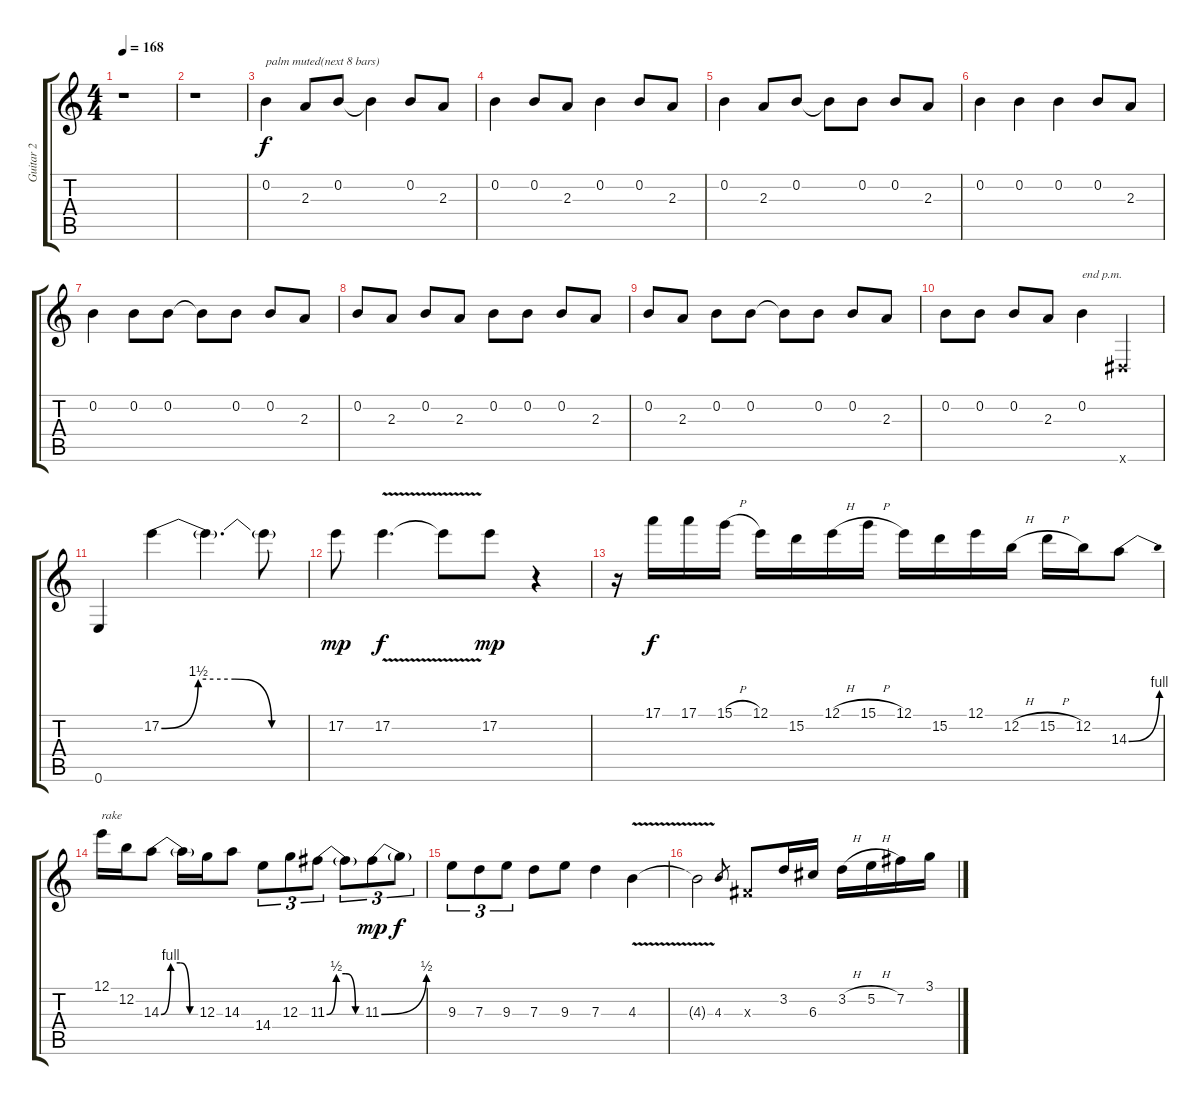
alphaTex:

\track ("Guitar 2" "Guitar 2") {instrument distortionguitar}
\staff {score tabs}
\tuning (E4 B3 G3 D3 A2 E2) {hide}
\ts (4 4)
\tempo 168
\clef g2
\ks c
r.1{dy f} |
r.1 |
0.2.4{txt "palm muted(next 8 bars)" instrument electricguitarmuted} 2.3.8 0.2.8 0.2{t}.4 0.2.8 2.3.8 |
0.2.4 0.2.8 2.3.8 0.2.4 0.2.8 2.3.8 |
0.2.4 2.3.8 0.2.8 0.2{t}.8 0.2.8 0.2.8 2.3.8 |
0.2.4 0.2.4 0.2.4 0.2.8 2.3.8 |
0.2.4 0.2.8 0.2.8 0.2{t}.8 0.2.8 0.2.8 2.3.8 |
0.2.8 2.3.8 0.2.8 2.3.8 0.2.8 0.2.8 0.2.8 2.3.8 |
0.2.8 2.3.8 0.2.8 0.2.8 0.2{t}.8 0.2.8 0.2.8 2.3.8 |
0.2.8 0.2.8 0.2.8 2.3.8 0.2.4{txt "end p.m." instrument distortionguitar} -1.6{x}.4 |
0.6.4 17.2{be (custom 0 0 15 6 30 6 45 0 60 0)}.4 17.2{t}.4{d} 17.2{t}.8 |
17.2.8{dy mp} 17.2{v}.4{d dy f} 17.2{t}.8 17.2.8{dy mp} r.4 |
r.16 17.1.16{dy f} 17.1.16 15.1{h}.16 12.1.16 15.2.16 12.1{h}.16 15.1{h}.16 12.1.16 15.2.16 12.1.16 12.2{h}.16 15.2{h}.16 12.2.16 14.3{be (bend 0 0 60 4)}.8 |
12.1.16{txt "rake"} 12.2.16 14.3{be (custom 0 0 15 4 30 4 45 0 60 0)}.8 14.3{t}.16 12.3.16 14.3.8 14.4.8{tu (3 2)} 12.3.8{tu (3 2)} 11.3{be (custom 0 0 15 2 30 2 45 0 60 0)}.8{tu (3 2)} 11.3{t}.8{tu (3 2)} 11.3{be (bend 0 0 60 2)}.8{tu (3 2) dy mp} 11.3{t}.8{tu (3 2) dy f} |
9.3.8{tu (3 2)} 7.3.8{tu (3 2)} 9.3.8{tu (3 2)} 7.3.8 9.3.8 7.3.4 4.3{v}.4 |
4.3{t}.2 4.3.8{gr} -1.3{x}.8 3.2.16 6.3.16 3.2{h}.16 5.2{h}.16 7.2.16 3.1{h}.16
